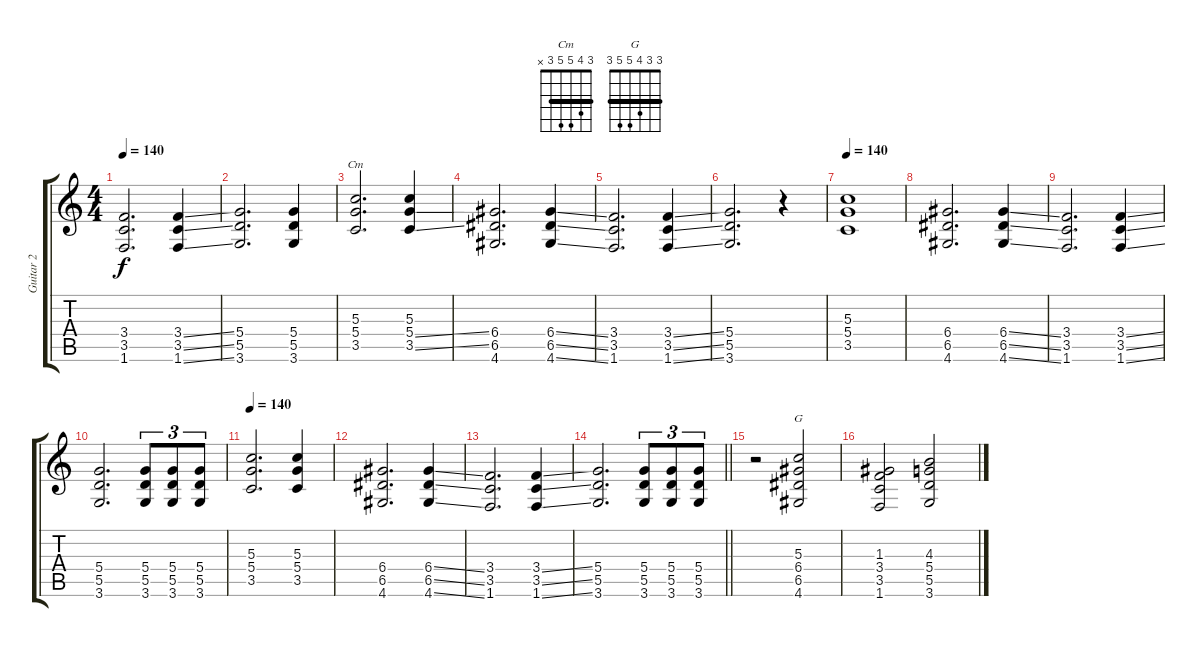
\track ("Guitar 2" "Guitar 2") {instrument distortionguitar}
\staff {score tabs}
\tuning (E4 B3 G3 D3 A2 E2) {hide}
\chord ("Cm" 3 4 5 5 3 x) {barre 3}
\chord ("G" 3 3 4 5 5 3) {barre 3}
\ts (4 4)
\tempo 140
\clef g2
\ks c
(3.4 3.5 1.6).2{d dy f} (3.4{ss} 3.5{ss} 1.6{ss}).4 |
(5.4 5.5 3.6).2{d} (5.4 5.5 3.6).4 |
(5.3 5.4 3.5).2{d ch "Cm"} (5.3 5.4{ss} 3.5{ss}).4 |
(6.4 6.5 4.6).2{d} (6.4{ss} 6.5{ss} 4.6{ss}).4 |
(3.4 3.5 1.6).2{d} (3.4{ss} 3.5{ss} 1.6{ss}).4 |
(5.4 5.5 3.6).2{d} r.4 |
\tempo 140
(5.3 5.4 3.5).1 |
(6.4 6.5 4.6).2{d} (6.4{ss} 6.5{ss} 4.6{ss}).4 |
(3.4 3.5 1.6).2{d} (3.4{ss} 3.5{ss} 1.6{ss}).4 |
(5.4 5.5 3.6).2{d} (5.4 5.5 3.6).8{tu (3 2)} (5.4 5.5 3.6).8{tu (3 2)} (5.4 5.5 3.6).8{tu (3 2)} |
\tempo 140
(5.3 5.4 3.5).2{d} (5.3 5.4 3.5).4 |
(6.4 6.5 4.6).2{d} (6.4{ss} 6.5{ss} 4.6{ss}).4 |
(3.4 3.5 1.6).2{d} (3.4{ss} 3.5{ss} 1.6{ss}).4 |
\barLineRight lightlight
(5.4 5.5 3.6).2{d} (5.4 5.5 3.6).8{tu (3 2)} (5.4 5.5 3.6).8{tu (3 2)} (5.4 5.5 3.6).8{tu (3 2)} |
r.2 (5.3 6.4 6.5 4.6).2{ch "G"} |
(1.3 3.4 3.5 1.6).2 (4.3 5.4 5.5 3.6).2
